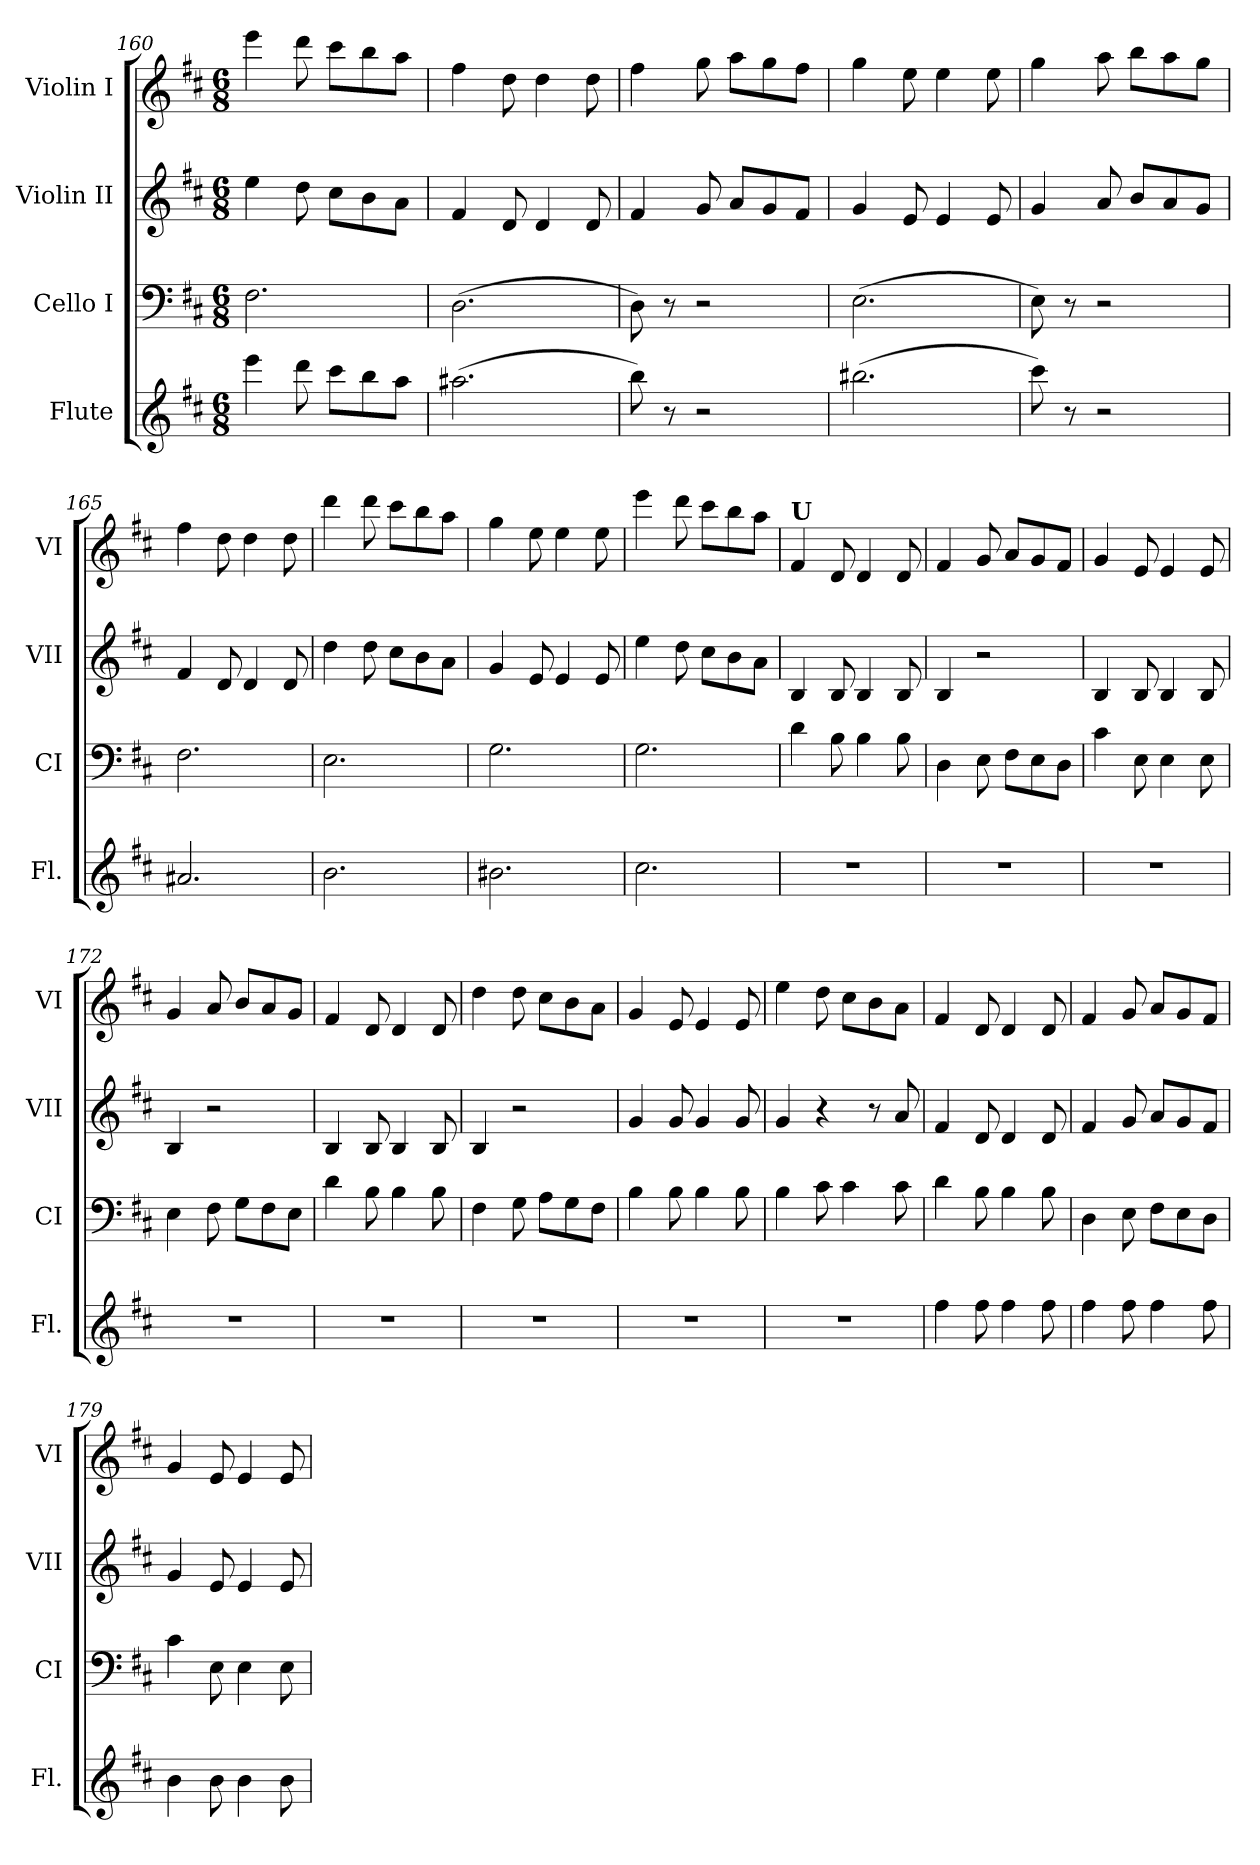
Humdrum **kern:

**kern	**kern	**kern	**kern
*part4	*part3	*part2	*part1
*staff4	*staff3	*staff2	*staff1
*I"Flute	*I"Cello I	*I"Violin II	*I"Violin I
*I'Fl.	*I'CI	*I'VII	*I'VI
*clefG2	*clefF4	*clefG2	*clefG2
*k[f#c#]	*k[f#c#]	*k[f#c#]	*k[f#c#]
*M6/8	*M6/8	*M6/8	*M6/8
=160	=160	=160	=160
4eee\	2.F#\	4ee\	4eee\
8ddd\	.	8dd\	8ddd\
8ccc#\L	.	8cc#\L	8ccc#\L
8bb\	.	8b\	8bb\
8aa\J	.	8a\J	8aa\J
!!LO:PB:g=z
=161	=161	=161	=161
(>2.aa#X\	(>2.D\	4f#/	4ff#\
.	.	8d/	8dd\
.	.	4d/	4dd\
.	.	8d/	8dd\
=162	=162	=162	=162
8bb\)	8D\)	4f#/	4ff#\
8r	8r	.	.
2r	2r	8g/	8gg\
.	.	8a/L	8aa\L
.	.	8g/	8gg\
.	.	8f#/J	8ff#\J
=163	=163	=163	=163
(>2.bb#X\	(>2.E\	4g/	4gg\
.	.	8e/	8ee\
.	.	4e/	4ee\
.	.	8e/	8ee\
=164	=164	=164	=164
8ccc#\)	8E\)	4g/	4gg\
8r	8r	.	.
2r	2r	8a/	8aa\
.	.	8b/L	8bb\L
.	.	8a/	8aa\
.	.	8g/J	8gg\J
=165	=165	=165	=165
2.a#X/	2.F#\	4f#/	4ff#\
.	.	8d/	8dd\
.	.	4d/	4dd\
.	.	8d/	8dd\
=166	=166	=166	=166
2.b\	2.E\	4dd\	4ddd\
.	.	8dd\	8ddd\
.	.	8cc#\L	8ccc#\L
.	.	8b\	8bb\
.	.	8a\J	8aa\J
!!LO:LB:g=z
=167	=167	=167	=167
2.b#X\	2.G\	4g/	4gg\
.	.	8e/	8ee\
.	.	4e/	4ee\
.	.	8e/	8ee\
=168	=168	=168	=168
2.cc#\	2.G\	4ee\	4eee\
.	.	8dd\	8ddd\
.	.	8cc#\L	8ccc#\L
.	.	8b\	8bb\
.	.	8a\J	8aa\J
=169	=169	=169	=169
!	!	!	!LO:TX:a:B:t=U
2.r	4d\	4B/	4f#/
.	8B\	8B/	8d/
.	4B\	4B/	4d/
.	8B\	8B/	8d/
=170	=170	=170	=170
2.r	4D\	4B/	4f#/
.	8E\	2r	8g/
.	8F#\L	.	8a/L
.	8E\	.	8g/
.	8D\J	.	8f#/J
=171	=171	=171	=171
2.r	4c#\	4B/	4g/
.	8E\	8B/	8e/
.	4E\	4B/	4e/
.	8E\	8B/	8e/
=172	=172	=172	=172
2.r	4E\	4B/	4g/
.	8F#\	2r	8a/
.	8G\L	.	8b/L
.	8F#\	.	8a/
.	8E\J	.	8g/J
!!LO:LB:g=z
=173	=173	=173	=173
2.r	4d\	4B/	4f#/
.	8B\	8B/	8d/
.	4B\	4B/	4d/
.	8B\	8B/	8d/
=174	=174	=174	=174
2.r	4F#\	4B/	4dd\
.	8G\	2r	8dd\
.	8A\L	.	8cc#\L
.	8G\	.	8b\
.	8F#\J	.	8a\J
=175	=175	=175	=175
2.r	4B\	4g/	4g/
.	8B\	8g/	8e/
.	4B\	4g/	4e/
.	8B\	8g/	8e/
=176	=176	=176	=176
2.r	4B\	4g/	4ee\
.	8c#\	4r	8dd\
.	4c#\	.	8cc#\L
.	.	8r	8b\
.	8c#\	8a/	8a\J
=177	=177	=177	=177
4ff#\	4d\	4f#/	4f#/
8ff#\	8B\	8d/	8d/
4ff#\	4B\	4d/	4d/
8ff#\	8B\	8d/	8d/
=178	=178	=178	=178
4ff#\	4D\	4f#/	4f#/
8ff#\	8E\	8g/	8g/
4ff#\	8F#\L	8a/L	8a/L
.	8E\	8g/	8g/
8ff#\	8D\J	8f#/J	8f#/J
=179	=179	=179	=179
4b\	4c#\	4g/	4g/
8b\	8E\	8e/	8e/
4b\	4E\	4e/	4e/
8b\	8E\	8e/	8e/
=	=	=	=
*-	*-	*-	*-
